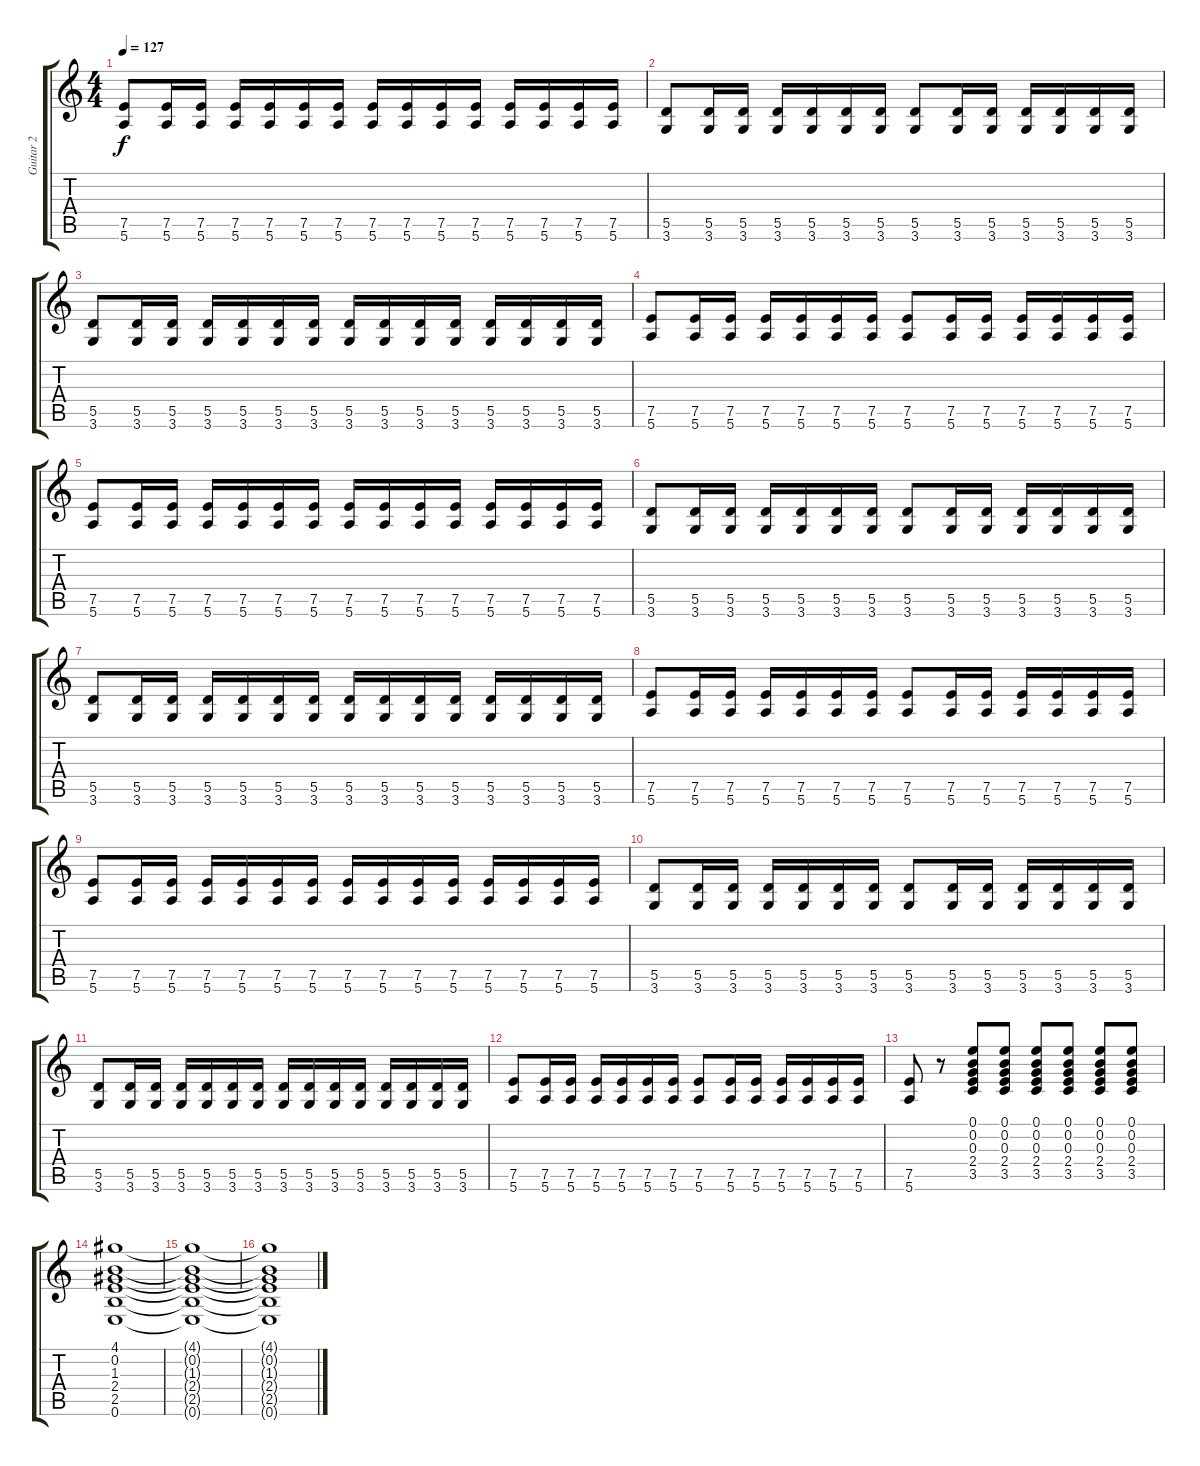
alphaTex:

\track ("Guitar 2" "Guitar 2") {instrument electricguitarclean}
\staff {score tabs}
\tuning (E4 B3 G3 D3 A2 E2) {hide}
\ts (4 4)
\tempo 127
\clef g2
\ks c
(7.5 5.6).8{dy f} (7.5 5.6).16 (7.5 5.6).16 (7.5 5.6).16 (7.5 5.6).16 (7.5 5.6).16 (7.5 5.6).16 (7.5 5.6).16 (7.5 5.6).16 (7.5 5.6).16 (7.5 5.6).16 (7.5 5.6).16 (7.5 5.6).16 (7.5 5.6).16 (7.5 5.6).16 |
(5.5 3.6).8 (5.5 3.6).16 (5.5 3.6).16 (5.5 3.6).16 (5.5 3.6).16 (5.5 3.6).16 (5.5 3.6).16 (5.5 3.6).8 (5.5 3.6).16 (5.5 3.6).16 (5.5 3.6).16 (5.5 3.6).16 (5.5 3.6).16 (5.5 3.6).16 |
(5.5 3.6).8 (5.5 3.6).16 (5.5 3.6).16 (5.5 3.6).16 (5.5 3.6).16 (5.5 3.6).16 (5.5 3.6).16 (5.5 3.6).16 (5.5 3.6).16 (5.5 3.6).16 (5.5 3.6).16 (5.5 3.6).16 (5.5 3.6).16 (5.5 3.6).16 (5.5 3.6).16 |
(7.5 5.6).8 (7.5 5.6).16 (7.5 5.6).16 (7.5 5.6).16 (7.5 5.6).16 (7.5 5.6).16 (7.5 5.6).16 (7.5 5.6).8 (7.5 5.6).16 (7.5 5.6).16 (7.5 5.6).16 (7.5 5.6).16 (7.5 5.6).16 (7.5 5.6).16 |
(7.5 5.6).8 (7.5 5.6).16 (7.5 5.6).16 (7.5 5.6).16 (7.5 5.6).16 (7.5 5.6).16 (7.5 5.6).16 (7.5 5.6).16 (7.5 5.6).16 (7.5 5.6).16 (7.5 5.6).16 (7.5 5.6).16 (7.5 5.6).16 (7.5 5.6).16 (7.5 5.6).16 |
(5.5 3.6).8 (5.5 3.6).16 (5.5 3.6).16 (5.5 3.6).16 (5.5 3.6).16 (5.5 3.6).16 (5.5 3.6).16 (5.5 3.6).8 (5.5 3.6).16 (5.5 3.6).16 (5.5 3.6).16 (5.5 3.6).16 (5.5 3.6).16 (5.5 3.6).16 |
(5.5 3.6).8 (5.5 3.6).16 (5.5 3.6).16 (5.5 3.6).16 (5.5 3.6).16 (5.5 3.6).16 (5.5 3.6).16 (5.5 3.6).16 (5.5 3.6).16 (5.5 3.6).16 (5.5 3.6).16 (5.5 3.6).16 (5.5 3.6).16 (5.5 3.6).16 (5.5 3.6).16 |
(7.5 5.6).8 (7.5 5.6).16 (7.5 5.6).16 (7.5 5.6).16 (7.5 5.6).16 (7.5 5.6).16 (7.5 5.6).16 (7.5 5.6).8 (7.5 5.6).16 (7.5 5.6).16 (7.5 5.6).16 (7.5 5.6).16 (7.5 5.6).16 (7.5 5.6).16 |
(7.5 5.6).8 (7.5 5.6).16 (7.5 5.6).16 (7.5 5.6).16 (7.5 5.6).16 (7.5 5.6).16 (7.5 5.6).16 (7.5 5.6).16 (7.5 5.6).16 (7.5 5.6).16 (7.5 5.6).16 (7.5 5.6).16 (7.5 5.6).16 (7.5 5.6).16 (7.5 5.6).16 |
(5.5 3.6).8 (5.5 3.6).16 (5.5 3.6).16 (5.5 3.6).16 (5.5 3.6).16 (5.5 3.6).16 (5.5 3.6).16 (5.5 3.6).8 (5.5 3.6).16 (5.5 3.6).16 (5.5 3.6).16 (5.5 3.6).16 (5.5 3.6).16 (5.5 3.6).16 |
(5.5 3.6).8 (5.5 3.6).16 (5.5 3.6).16 (5.5 3.6).16 (5.5 3.6).16 (5.5 3.6).16 (5.5 3.6).16 (5.5 3.6).16 (5.5 3.6).16 (5.5 3.6).16 (5.5 3.6).16 (5.5 3.6).16 (5.5 3.6).16 (5.5 3.6).16 (5.5 3.6).16 |
(7.5 5.6).8 (7.5 5.6).16 (7.5 5.6).16 (7.5 5.6).16 (7.5 5.6).16 (7.5 5.6).16 (7.5 5.6).16 (7.5 5.6).8 (7.5 5.6).16 (7.5 5.6).16 (7.5 5.6).16 (7.5 5.6).16 (7.5 5.6).16 (7.5 5.6).16 |
(7.5 5.6).8 r.8 (0.1 0.2 0.3 2.4 3.5).8{volume 15 instrument distortionguitar} (0.1 0.2 0.3 2.4 3.5).8 (0.1 0.2 0.3 2.4 3.5).8 (0.1 0.2 0.3 2.4 3.5).8 (0.1 0.2 0.3 2.4 3.5).8 (0.1 0.2 0.3 2.4 3.5).8 |
(4.1 0.2 1.3 2.4 2.5 0.6).1{volume 5} |
(4.1{t} 0.2{t} 1.3{t} 2.4{t} 2.5{t} 0.6{t}).1 |
(4.1{t} 0.2{t} 1.3{t} 2.4{t} 2.5{t} 0.6{t}).1
